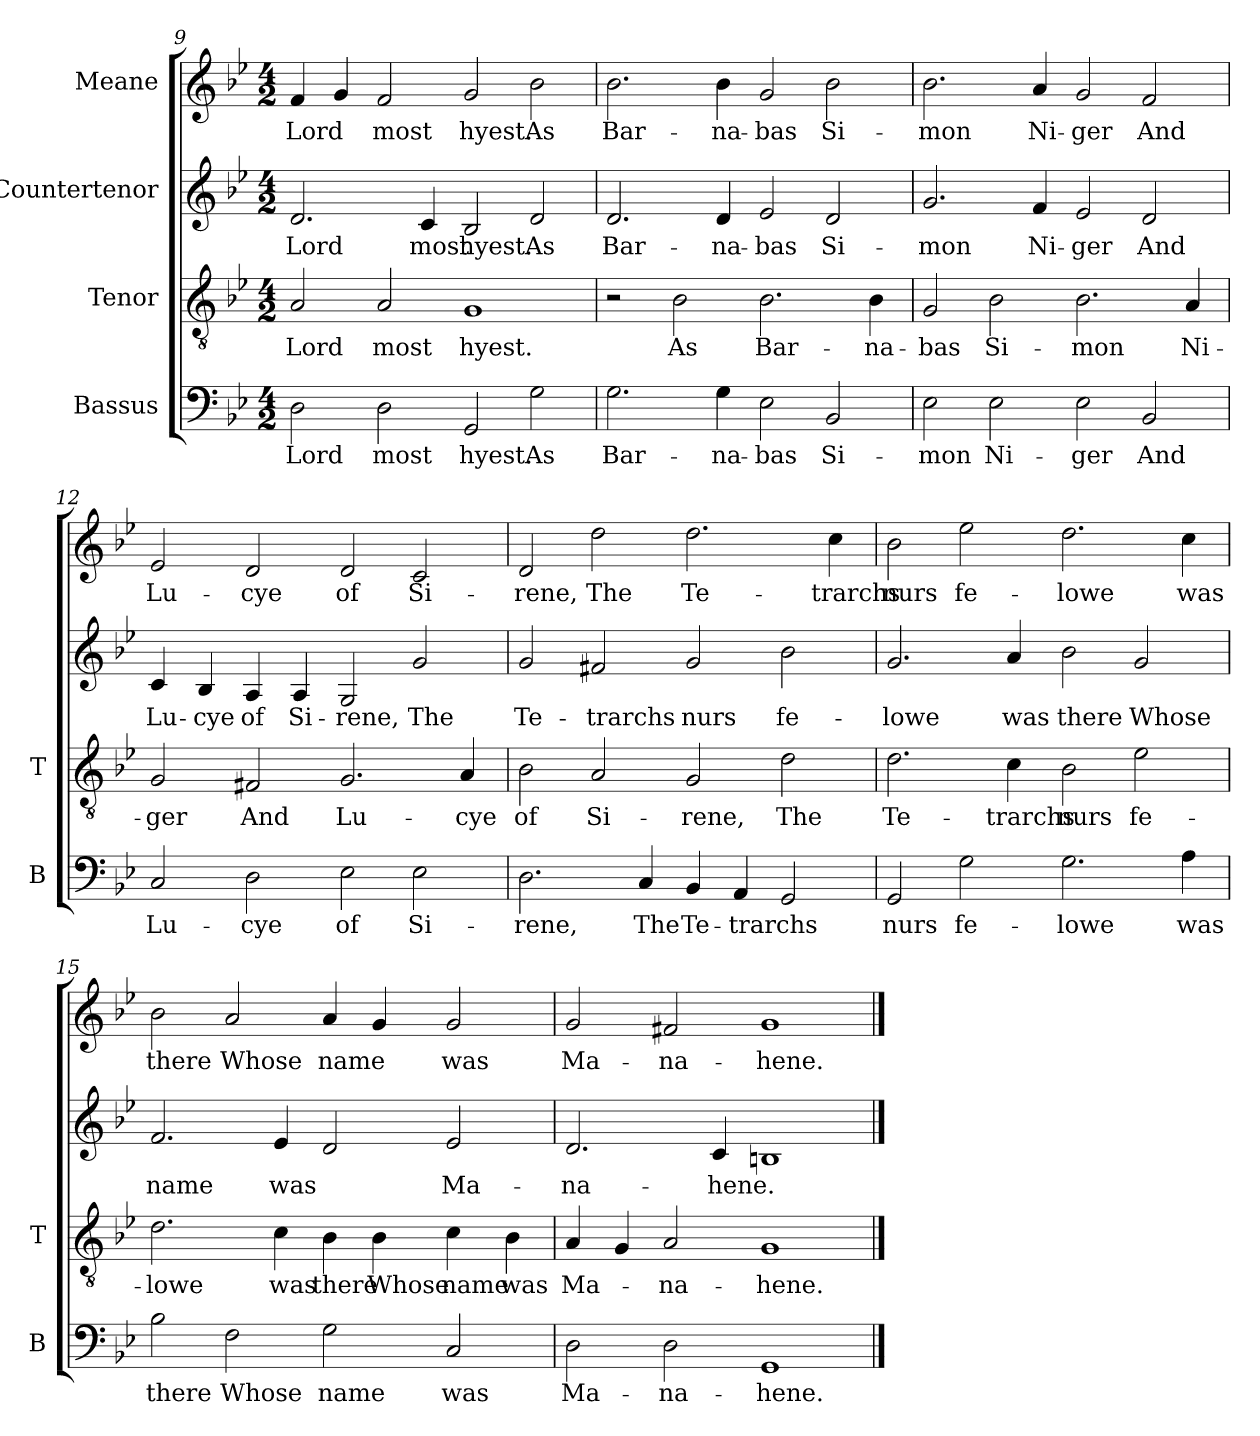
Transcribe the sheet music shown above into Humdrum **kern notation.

**kern	**text	**kern	**text	**kern	**text	**kern	**text
*part4	*part4	*part3	*part3	*part2	*part2	*part1	*part1
*staff4	*staff4	*staff3	*staff3	*staff2	*staff2	*staff1	*staff1
*I"Bassus	*	*I"Tenor	*	*I"Countertenor	*	*I"Meane	*
*I'B	*	*I'T	*	*	*	*	*
*clefF4	*	*clefGv2	*	*clefG2	*	*clefG2	*
*k[b-e-]	*	*k[b-e-]	*	*k[b-e-]	*	*k[b-e-]	*
*B-:	*	*B-:	*	*B-:	*	*B-:	*
*M4/2	*	*M4/2	*	*M4/2	*	*M4/2	*
=9	=9	=9	=9	=9	=9	=9	=9
!	!LO:LY:b	!	!LO:LY:b	!	!LO:LY:b	!	!LO:LY:b
2D\	Lord	2A/	Lord	2.d/	Lord	4f/	Lord
.	.	.	.	.	.	4g/	.
!	!LO:LY:b	!	!LO:LY:b	!	!	!	!LO:LY:b
2D\	most	2A/	most	.	.	2f/	most
!	!	!	!	!	!LO:LY:b	!	!
.	.	.	.	4c/	most	.	.
!	!LO:LY:b	!	!LO:LY:b	!	!LO:LY:b	!	!LO:LY:b
2GG/	hyest.	1G	hyest.	2B-/	hyest.	2g/	hyest.
!	!LO:LY:b	!	!	!	!LO:LY:b	!	!LO:LY:b
2G\	As	.	.	2d/	As	2b-\	As
!!LO:PB:g=z
=10	=10	=10	=10	=10	=10	=10	=10
!	!LO:LY:b	!	!	!	!LO:LY:b	!	!LO:LY:b
2.G\	Bar-	2r	.	2.d/	Bar-	2.b-\	Bar-
!	!	!	!LO:LY:b	!	!	!	!
.	.	2B-\	As	.	.	.	.
!	!LO:LY:b	!	!	!	!LO:LY:b	!	!LO:LY:b
4G\	-na-	.	.	4d/	-na-	4b-\	-na-
!	!LO:LY:b	!	!LO:LY:b	!	!LO:LY:b	!	!LO:LY:b
2E-\	-bas	2.B-\	Bar-	2e-/	-bas	2g/	-bas
!	!LO:LY:b	!	!	!	!LO:LY:b	!	!LO:LY:b
2BB-/	Si-	.	.	2d/	Si-	2b-\	Si-
!	!	!	!LO:LY:b	!	!	!	!
.	.	4B-\	-na-	.	.	.	.
=11	=11	=11	=11	=11	=11	=11	=11
!	!LO:LY:b	!	!LO:LY:b	!	!LO:LY:b	!	!LO:LY:b
2E-\	-mon	2G/	-bas	2.g/	-mon	2.b-\	-mon
!	!LO:LY:b	!	!LO:LY:b	!	!	!	!
2E-\	Ni-	2B-\	Si-	.	.	.	.
!	!	!	!	!	!LO:LY:b	!	!LO:LY:b
.	.	.	.	4f/	Ni-	4a/	Ni-
!	!LO:LY:b	!	!LO:LY:b	!	!LO:LY:b	!	!LO:LY:b
2E-\	-ger	2.B-\	-mon	2e-/	-ger	2g/	-ger
!	!LO:LY:b	!	!	!	!LO:LY:b	!	!LO:LY:b
2BB-/	And	.	.	2d/	And	2f/	And
!	!	!	!LO:LY:b	!	!	!	!
.	.	4A/	Ni-	.	.	.	.
=12	=12	=12	=12	=12	=12	=12	=12
!	!LO:LY:b	!	!LO:LY:b	!	!LO:LY:b	!	!LO:LY:b
2C/	Lu-	2G/	-ger	4c/	Lu-	2e-/	Lu-
!	!	!	!	!	!LO:LY:b	!	!
.	.	.	.	4B-/	-cye	.	.
!	!LO:LY:b	!	!LO:LY:b	!	!LO:LY:b	!	!LO:LY:b
2D\	-cye	2F#X/	And	4A/	of	2d/	-cye
!	!	!	!	!	!LO:LY:b	!	!
.	.	.	.	4A/	Si-	.	.
!	!LO:LY:b	!	!LO:LY:b	!	!LO:LY:b	!	!LO:LY:b
2E-\	of	2.G/	Lu-	2G/	-rene,	2d/	of
!	!LO:LY:b	!	!	!	!LO:LY:b	!	!LO:LY:b
2E-\	Si-	.	.	2g/	The	2c/	Si-
!	!	!	!LO:LY:b	!	!	!	!
.	.	4A/	-cye	.	.	.	.
!!LO:LB:g=z
=13	=13	=13	=13	=13	=13	=13	=13
!	!LO:LY:b	!	!LO:LY:b	!	!LO:LY:b	!	!LO:LY:b
2.D\	-rene,	2B-\	of	2g/	Te-	2d/	-rene,
!	!	!	!LO:LY:b	!	!LO:LY:b	!	!LO:LY:b
.	.	2A/	Si-	2f#X/	-trarchs	2dd\	The
!	!LO:LY:b	!	!	!	!	!	!
4C/	The	.	.	.	.	.	.
!	!LO:LY:b	!	!LO:LY:b	!	!LO:LY:b	!	!LO:LY:b
4BB-/	Te-	2G/	-rene,	2g/	nurs	2.dd\	Te-
!	!LO:LY:b	!	!	!	!	!	!
4AA/	-trarchs	.	.	.	.	.	.
!	!	!	!LO:LY:b	!	!LO:LY:b	!	!
2GG/	.	2d\	The	2b-\	fe-	.	.
!	!	!	!	!	!	!	!LO:LY:b
.	.	.	.	.	.	4cc\	-trarchs
=14	=14	=14	=14	=14	=14	=14	=14
!	!LO:LY:b	!	!LO:LY:b	!	!LO:LY:b	!	!LO:LY:b
2GG/	nurs	2.d\	Te-	2.g/	-lowe	2b-\	nurs
!	!LO:LY:b	!	!	!	!	!	!LO:LY:b
2G\	fe-	.	.	.	.	2ee-\	fe-
!	!	!	!LO:LY:b	!	!LO:LY:b	!	!
.	.	4c\	-trarchs	4a/	was	.	.
!	!LO:LY:b	!	!LO:LY:b	!	!LO:LY:b	!	!LO:LY:b
2.G\	-lowe	2B-\	nurs	2b-\	there	2.dd\	-lowe
!	!	!	!LO:LY:b	!	!LO:LY:b	!	!
.	.	2e-\	fe-	2g/	Whose	.	.
!	!LO:LY:b	!	!	!	!	!	!LO:LY:b
4A\	was	.	.	.	.	4cc\	was
!!LO:LB:g=z
=15	=15	=15	=15	=15	=15	=15	=15
!	!LO:LY:b	!	!LO:LY:b	!	!LO:LY:b	!	!LO:LY:b
2B-\	there	2.d\	-lowe	2.f/	name	2b-\	there
!	!LO:LY:b	!	!	!	!	!	!LO:LY:b
2F\	Whose	.	.	.	.	2a/	Whose
!	!	!	!LO:LY:b	!	!LO:LY:b	!	!
.	.	4c\	was	4e-/	was	.	.
!	!LO:LY:b	!	!LO:LY:b	!	!	!	!LO:LY:b
2G\	name	4B-\	there	2d/	.	4a/	name
!	!	!	!LO:LY:b	!	!	!	!
.	.	4B-\	Whose	.	.	4g/	.
!	!LO:LY:b	!	!LO:LY:b	!	!LO:LY:b	!	!LO:LY:b
2C/	was	4c\	name	2e-/	Ma-	2g/	was
!	!	!	!LO:LY:b	!	!	!	!
.	.	4B-\	was	.	.	.	.
=16	=16	=16	=16	=16	=16	=16	=16
!	!LO:LY:b	!	!LO:LY:b	!	!LO:LY:b	!	!LO:LY:b
2D\	Ma-	4A/	Ma-	2.d/	-na-	2g/	Ma-
.	.	4G/	.	.	.	.	.
!	!LO:LY:b	!	!LO:LY:b	!	!	!	!LO:LY:b
2D\	-na-	2A/	-na-	.	.	2f#X/	-na-
!	!	!	!	!	!LO:LY:b	!	!
.	.	.	.	4c/	-hene.	.	.
!	!LO:LY:b	!	!LO:LY:b	!	!	!	!LO:LY:b
1GG	-hene.	1G	-hene.	1Bn	.	1g	-hene.
==	==	==	==	==	==	==	==
*-	*-	*-	*-	*-	*-	*-	*-
